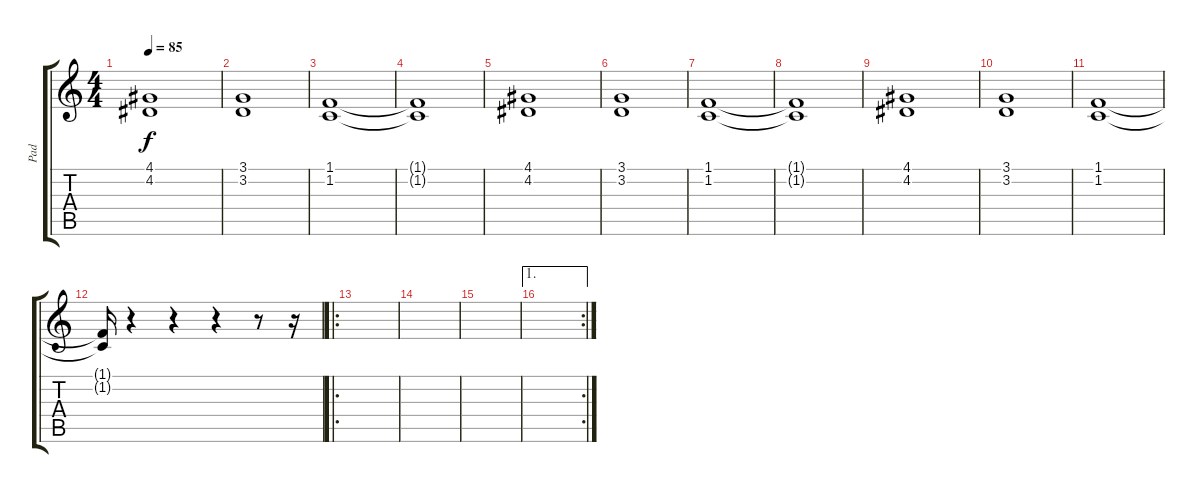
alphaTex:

\track ("Pad" "Pad") {instrument pad4choir}
\staff {score tabs}
\tuning (E4 B3 G3 D3 A2 E2) {hide}
\ts (4 4)
\tempo 85
\clef g2
\ks c
(4.1 4.2).1{dy f instrument pad4choir} |
(3.1 3.2).1 |
(1.1 1.2).1 |
(1.1{t} 1.2{t}).1 |
(4.1 4.2).1 |
(3.1 3.2).1 |
(1.1 1.2).1 |
(1.1{t} 1.2{t}).1 |
(4.1 4.2).1 |
(3.1 3.2).1 |
(1.1 1.2).1 |
(1.1{t} 1.2{t}).16 r.4 r.4 r.4 r.8 r.16 |
\ro
|
|
|
\ae 1
\rc 2
